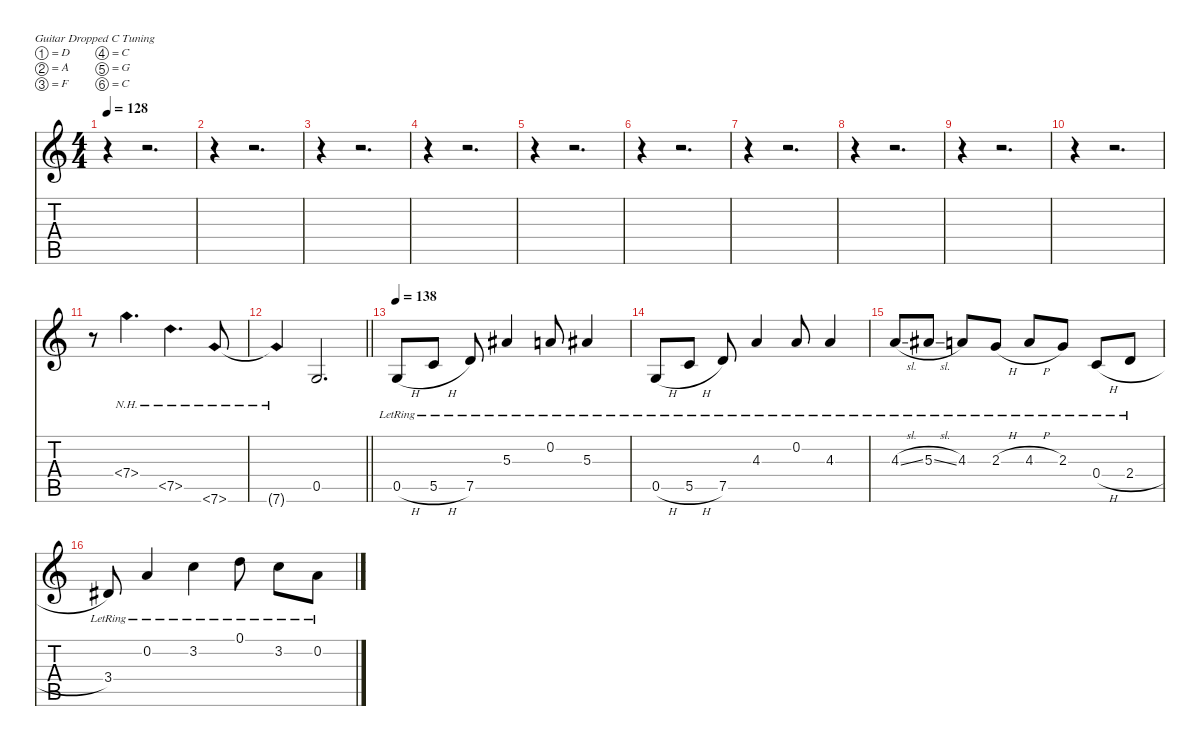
\defaultSystemsLayout 4
\hideDynamics
\bracketExtendMode nobrackets
\singleTrackTrackNamePolicy hidden
\multiTrackTrackNamePolicy hidden
\otherSystemsTrackNameOrientation horizontal
\track ("Clean Guitar" "s.guit.") {instrument acousticguitarsteel}
\staff {score tabs}
\tuning (D4 A3 F3 C3 G2 C2)
\ts (4 4)
\tempo 128
\clef g2
\ks c
r.4{dy f beam Down} r.2{d beam Down} |
r.4{beam Down} r.2{d beam Down} |
r.4{beam Down} r.2{d beam Down} |
r.4{beam Down} r.2{d beam Down} |
r.4{beam Down} r.2{d beam Down} |
r.4{beam Down} r.2{d beam Down} |
r.4{beam Down} r.2{d beam Down} |
r.4{beam Down} r.2{d beam Down} |
r.4{beam Down} r.2{d beam Down} |
r.4{beam Down} r.2{d beam Down} |
r.8{beam Down} 7.4{nh}.4{d beam Down} 7.5{nh}.4{d beam Down} 7.6{nh}.8{beam Up} |
\barLineRight lightlight
7.6{nh t}.4{beam Up} 0.5.2{d beam Up} |
\tempo 138
0.5{h lr}.8{beam Up} 5.5{h lr}.8{beam Up} 7.5{lr}.8{beam Up} 5.3{lr acc #}.4{beam Up} 0.2{lr}.8{beam Up} 5.3{lr acc #}.4{beam Up} |
0.5{h lr}.8{beam Up} 5.5{h lr}.8{beam Up} 7.5{lr}.8{beam Up} 4.3{lr}.4{beam Up} 0.2{lr}.8{beam Up} 4.3{lr}.4{beam Up} |
4.3{sl lr}.8{beam Up} 5.3{sl lr acc #}.8{beam Up} 4.3{lr}.8{beam Up} 2.3{h lr}.8{beam Up} 4.3{h lr}.8{beam Up} 2.3{lr}.8{beam Up} 0.4{h lr}.8{beam Up} 2.4{h lr}.8{beam Up} |
3.4{lr acc #}.8{beam Up} 0.2{lr}.4{beam Up} 3.2{lr}.4{beam Down} 0.1{lr}.8{beam Down} 3.2{lr}.8{beam Down} 0.2{lr}.8{beam Down}
